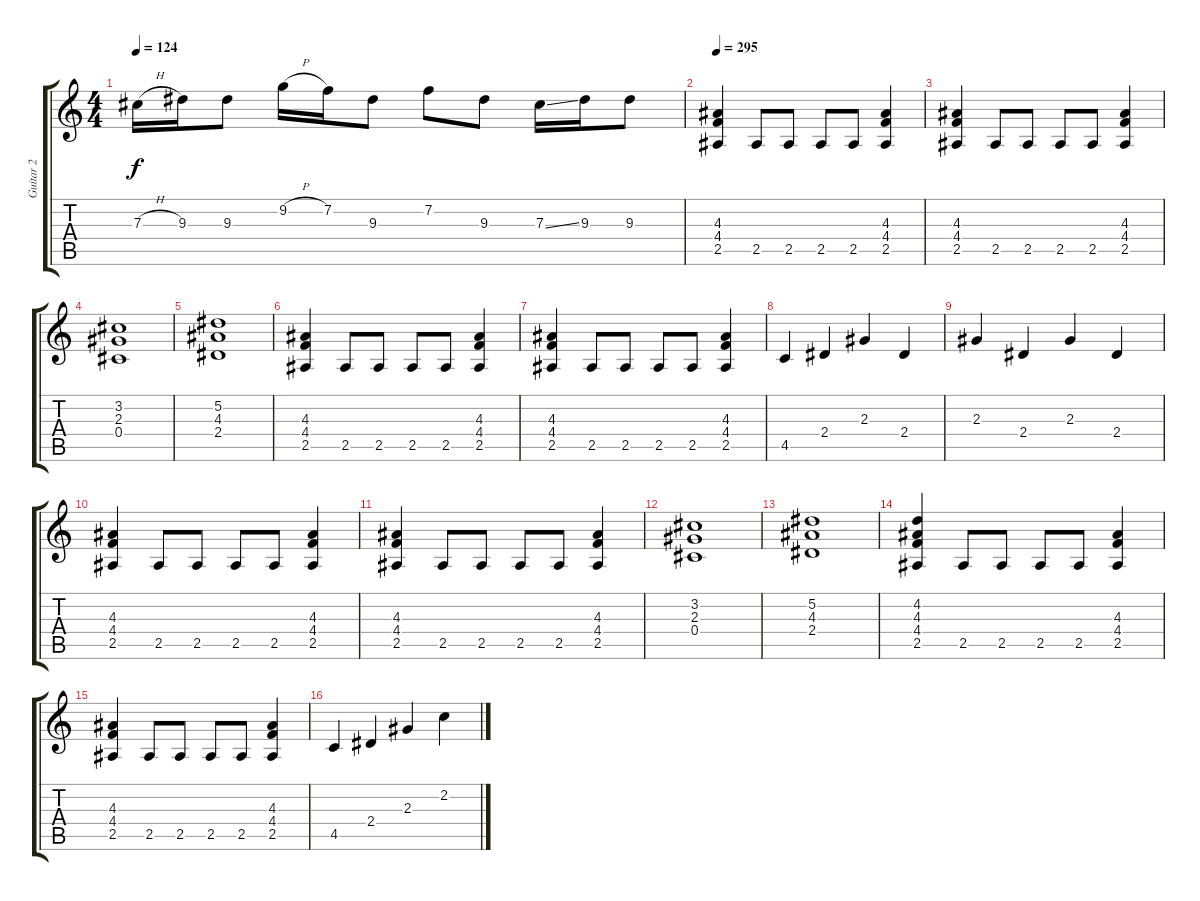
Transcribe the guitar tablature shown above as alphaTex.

\track ("Guitar 2" "Guitar 2") {instrument distortionguitar}
\staff {score tabs}
\tuning (Eb4 Bb3 Gb3 Db3 Ab2 Eb2) {hide}
\ts (4 4)
\tempo 124
\clef g2
\ks c
7.3{h}.16{dy f} 9.3.16 9.3.8 9.2{h}.16 7.2.16 9.3.8 7.2.8 9.3.8 7.3{ss}.16 9.3.16 9.3.8 |
\tempo 295
(4.3 4.4 2.5).4 2.5.8 2.5.8 2.5.8 2.5.8 (4.3 4.4 2.5).4 |
(4.3 4.4 2.5).4 2.5.8 2.5.8 2.5.8 2.5.8 (4.3 4.4 2.5).4 |
(3.2 2.3 0.4).1 |
(5.2 4.3 2.4).1 |
(4.3 4.4 2.5).4 2.5.8 2.5.8 2.5.8 2.5.8 (4.3 4.4 2.5).4 |
(4.3 4.4 2.5).4 2.5.8 2.5.8 2.5.8 2.5.8 (4.3 4.4 2.5).4 |
4.5.4 2.4.4 2.3.4 2.4.4 |
2.3.4 2.4.4 2.3.4 2.4.4 |
(4.3 4.4 2.5).4 2.5.8 2.5.8 2.5.8 2.5.8 (4.3 4.4 2.5).4 |
(4.3 4.4 2.5).4 2.5.8 2.5.8 2.5.8 2.5.8 (4.3 4.4 2.5).4 |
(3.2 2.3 0.4).1 |
(5.2 4.3 2.4).1 |
(4.2 4.3 4.4 2.5).4 2.5.8 2.5.8 2.5.8 2.5.8 (4.3 4.4 2.5).4 |
(4.3 4.4 2.5).4 2.5.8 2.5.8 2.5.8 2.5.8 (4.3 4.4 2.5).4 |
4.5.4 2.4.4 2.3.4 2.2.4
